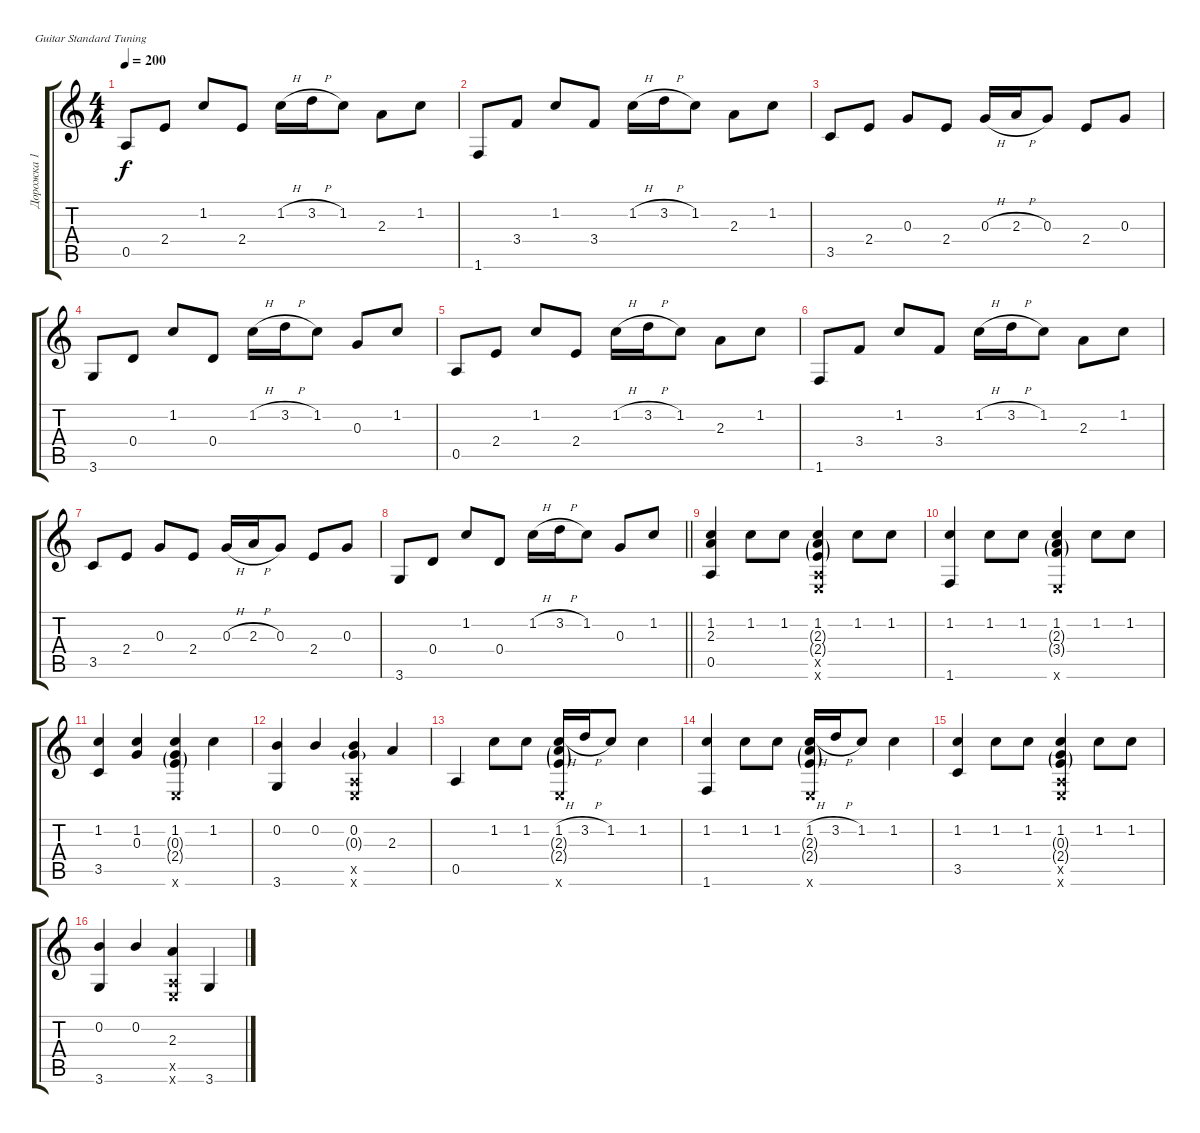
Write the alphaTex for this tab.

\defaultSystemsLayout 4
\bracketExtendMode groupsimilarinstruments
\otherSystemsTrackNameOrientation horizontal
\track ("Дорожка 1" "Дорожка 1") {instrument acousticguitarsteel}
\staff {score tabs}
\tuning (E4 B3 G3 D3 A2 E2)
\ts (4 4)
\beaming (8 2 2 2 2)
\section ("" "")
\tempo 200
\clef g2
\ks c
0.5.8{dy f instrument acousticguitarsteel beam Up} 2.4.8{beam Up} 1.2.8{beam Up} 2.4.8{beam Up} 1.2{h}.16{beam Down} 3.2{h}.16{beam Down} 1.2.8{beam Down} 2.3.8{beam Down} 1.2.8{beam Down} |
1.6.8{beam Up} 3.4.8{beam Up} 1.2.8{beam Up} 3.4.8{beam Up} 1.2{h}.16{beam Down} 3.2{h}.16{beam Down} 1.2.8{beam Down} 2.3.8{beam Down} 1.2.8{beam Down} |
3.5.8{beam Up} 2.4.8{beam Up} 0.3.8{beam Up} 2.4.8{beam Up} 0.3{h}.16{beam Up} 2.3{h}.16{beam Up} 0.3.8{beam Up} 2.4.8{beam Up} 0.3.8{beam Up} |
3.6.8{beam Up} 0.4.8{beam Up} 1.2.8{beam Up} 0.4.8{beam Up} 1.2{h}.16{beam Down} 3.2{h}.16{beam Down} 1.2.8{beam Down} 0.3.8{beam Up} 1.2.8{beam Up} |
0.5.8{beam Up} 2.4.8{beam Up} 1.2.8{beam Up} 2.4.8{beam Up} 1.2{h}.16{beam Down} 3.2{h}.16{beam Down} 1.2.8{beam Down} 2.3.8{beam Down} 1.2.8{beam Down} |
1.6.8{beam Up} 3.4.8{beam Up} 1.2.8{beam Up} 3.4.8{beam Up} 1.2{h}.16{beam Down} 3.2{h}.16{beam Down} 1.2.8{beam Down} 2.3.8{beam Down} 1.2.8{beam Down} |
3.5.8{beam Up} 2.4.8{beam Up} 0.3.8{beam Up} 2.4.8{beam Up} 0.3{h}.16{beam Up} 2.3{h}.16{beam Up} 0.3.8{beam Up} 2.4.8{beam Up} 0.3.8{beam Up} |
\barLineRight lightlight
3.6.8{beam Up} 0.4.8{beam Up} 1.2.8{beam Up} 0.4.8{beam Up} 1.2{h}.16{beam Down} 3.2{h}.16{beam Down} 1.2.8{beam Down} 0.3.8{beam Up} 1.2.8{beam Up} |
\section ("" "")
(1.2 2.3 0.5).4{beam Up} 1.2.8{beam Down} 1.2.8{beam Down} (1.2 2.3{g} 2.4{g} 0.5{x} 0.6{x}).4{beam Up} 1.2.8{beam Down} 1.2.8{beam Down} |
(1.2 1.6).4{beam Up} 1.2.8{beam Down} 1.2.8{beam Down} (1.2 2.3{g} 3.4{g} 0.6{x}).4{beam Up} 1.2.8{beam Down} 1.2.8{beam Down} |
(1.2 3.5).4{beam Up} (1.2 0.3).4{beam Up} (1.2 0.3{g} 2.4{g} 0.6{x}).4{beam Up} 1.2.4{beam Down} |
(0.2 3.6).4{beam Up} 0.2.4{beam Up} (0.2 0.3{g} 0.5{x} 0.6{x}).4{beam Up} 2.3.4{beam Up} |
0.5.4{beam Up} 1.2.8{beam Down} 1.2.8{beam Down} (1.2{h} 2.3{g} 2.4{g} 0.6{x}).16{beam Up} 3.2{h}.16{beam Up} 1.2.8{beam Up} 1.2.4{beam Down} |
(1.2 1.6).4{beam Up} 1.2.8{beam Down} 1.2.8{beam Down} (1.2{h} 2.3{g} 2.4{g} 0.6{x}).16{beam Up} 3.2{h}.16{beam Up} 1.2.8{beam Up} 1.2.4{beam Down} |
(1.2 3.5).4{beam Up} 1.2.8{beam Down} 1.2.8{beam Down} (1.2 0.3{g} 2.4{g} 0.5{x} 0.6{x}).4{beam Up} 1.2.8{beam Down} 1.2.8{beam Down} |
(0.2 3.6).4{beam Up} 0.2.4{beam Up} (2.3 0.5{x} 0.6{x}).4{beam Up} 3.6.4{beam Up}
